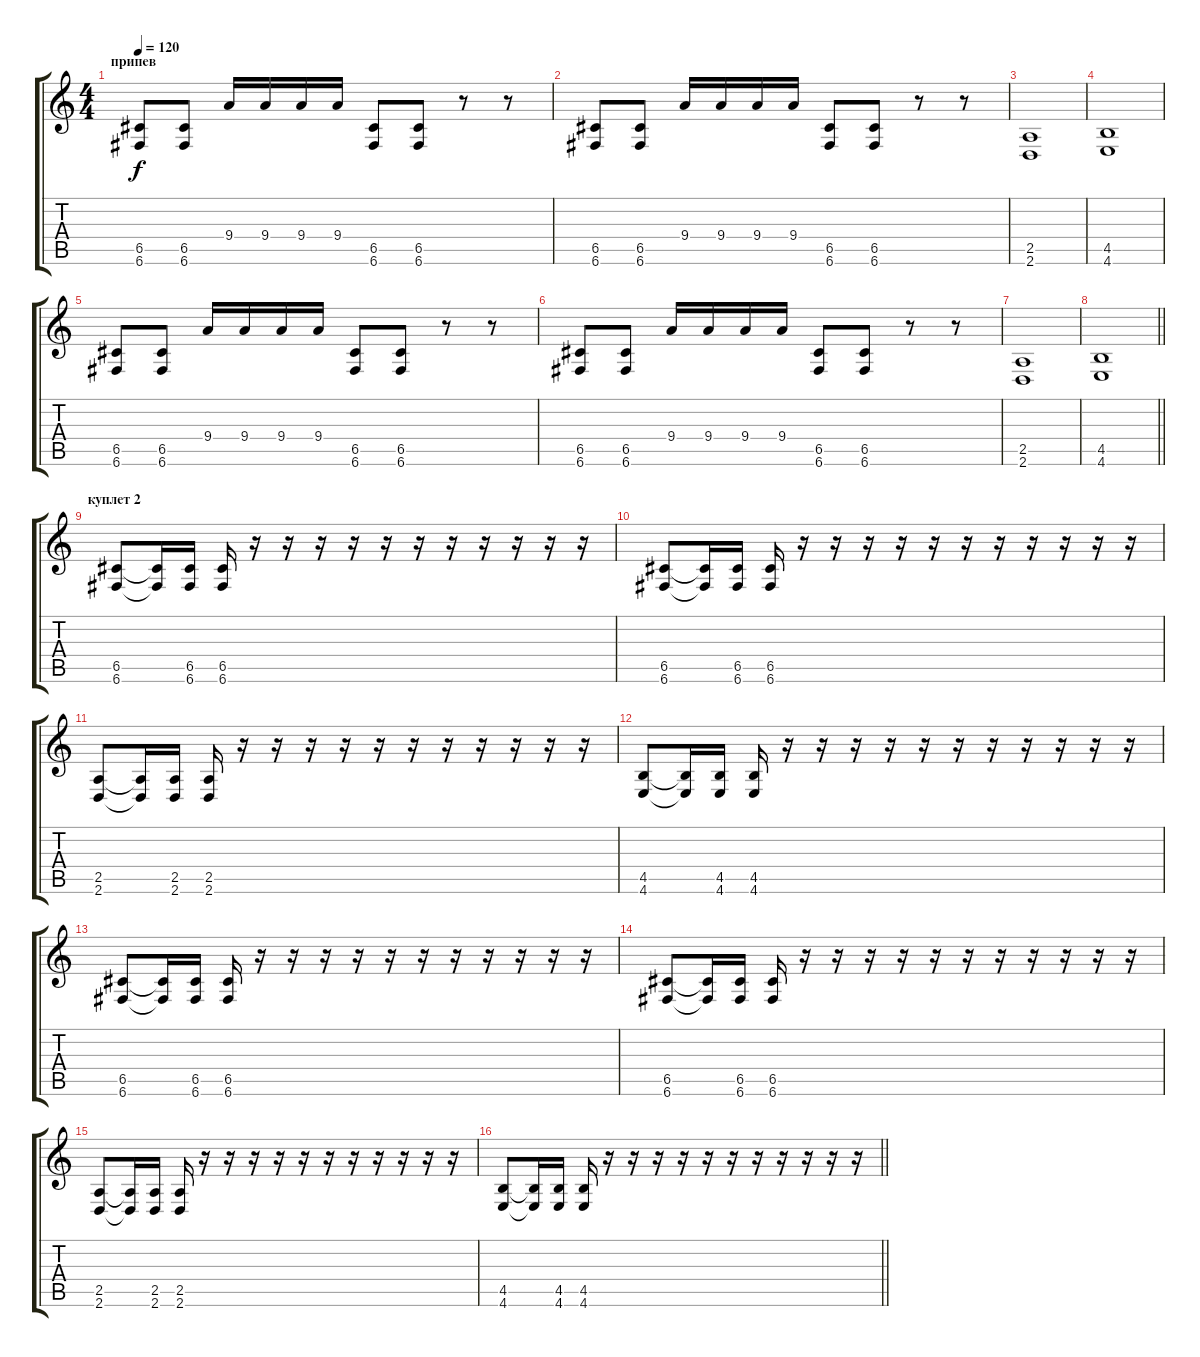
\track (" " " ") {instrument distortionguitar}
\staff {score tabs}
\tuning (D4 A3 F3 C3 G2 C2) {hide}
\ts (4 4)
\section ("" "припев")
\tempo 120
\clef g2
\ks c
(6.5 6.6).8{dy f balance 0 instrument distortionguitar} (6.5 6.6).8 9.4.16 9.4.16 9.4.16 9.4.16 (6.5 6.6).8 (6.5 6.6).8 r.8 r.8 |
(6.5 6.6).8{instrument distortionguitar} (6.5 6.6).8 9.4.16 9.4.16 9.4.16 9.4.16 (6.5 6.6).8 (6.5 6.6).8 r.8 r.8 |
(2.5 2.6).1 |
(4.5 4.6).1 |
(6.5 6.6).8{instrument distortionguitar} (6.5 6.6).8 9.4.16 9.4.16 9.4.16 9.4.16 (6.5 6.6).8 (6.5 6.6).8 r.8 r.8 |
(6.5 6.6).8{instrument distortionguitar} (6.5 6.6).8 9.4.16 9.4.16 9.4.16 9.4.16 (6.5 6.6).8 (6.5 6.6).8 r.8 r.8 |
(2.5 2.6).1 |
\barLineRight lightlight
(4.5 4.6).1 |
\section ("" "куплет 2")
(6.5 6.6).8 (6.5{t} 6.6{t}).16 (6.5 6.6).16 (6.5 6.6).16 r.16 r.16 r.16 r.16 r.16 r.16 r.16 r.16 r.16 r.16 r.16 |
(6.5 6.6).8 (6.5{t} 6.6{t}).16 (6.5 6.6).16 (6.5 6.6).16 r.16 r.16 r.16 r.16 r.16 r.16 r.16 r.16 r.16 r.16 r.16 |
(2.5 2.6).8 (2.5{t} 2.6{t}).16 (2.5 2.6).16 (2.5 2.6).16 r.16 r.16 r.16 r.16 r.16 r.16 r.16 r.16 r.16 r.16 r.16 |
(4.5 4.6).8 (4.5{t} 4.6{t}).16 (4.5 4.6).16 (4.5 4.6).16 r.16 r.16 r.16 r.16 r.16 r.16 r.16 r.16 r.16 r.16 r.16 |
(6.5 6.6).8 (6.5{t} 6.6{t}).16 (6.5 6.6).16 (6.5 6.6).16 r.16 r.16 r.16 r.16 r.16 r.16 r.16 r.16 r.16 r.16 r.16 |
(6.5 6.6).8 (6.5{t} 6.6{t}).16 (6.5 6.6).16 (6.5 6.6).16 r.16 r.16 r.16 r.16 r.16 r.16 r.16 r.16 r.16 r.16 r.16 |
(2.5 2.6).8 (2.5{t} 2.6{t}).16 (2.5 2.6).16 (2.5 2.6).16 r.16 r.16 r.16 r.16 r.16 r.16 r.16 r.16 r.16 r.16 r.16 |
\barLineRight lightlight
(4.5 4.6).8 (4.5{t} 4.6{t}).16 (4.5 4.6).16 (4.5 4.6).16 r.16 r.16 r.16 r.16 r.16 r.16 r.16 r.16 r.16 r.16 r.16
